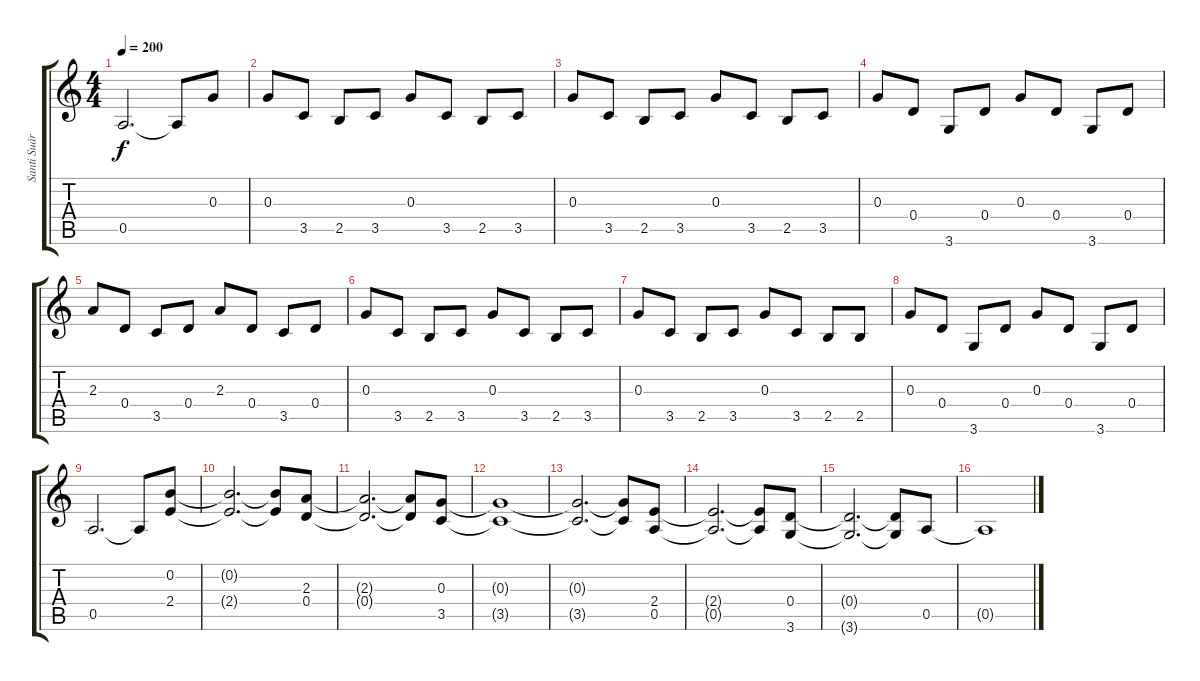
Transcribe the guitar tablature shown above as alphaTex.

\track ("Santi Suárez" "Santi Suár") {instrument distortionguitar}
\staff {score tabs}
\tuning (E4 B3 G3 D3 A2 E2) {hide}
\ts (4 4)
\tempo 200
\clef g2
\ks c
0.5{t}.2{d dy f} 0.5{t}.8 0.3.8 |
0.3.8 3.5.8 2.5.8 3.5.8 0.3.8 3.5.8 2.5.8 3.5.8 |
0.3.8 3.5.8 2.5.8 3.5.8 0.3.8 3.5.8 2.5.8 3.5.8 |
0.3.8 0.4.8 3.6.8 0.4.8 0.3.8 0.4.8 3.6.8 0.4.8 |
2.3.8 0.4.8 3.5.8 0.4.8 2.3.8 0.4.8 3.5.8 0.4.8 |
0.3.8 3.5.8 2.5.8 3.5.8 0.3.8 3.5.8 2.5.8 3.5.8 |
0.3.8 3.5.8 2.5.8 3.5.8 0.3.8 3.5.8 2.5.8 2.5.8 |
0.3.8 0.4.8 3.6.8 0.4.8 0.3.8 0.4.8 3.6.8 0.4.8 |
0.5.2{d} 0.5{t}.8 (0.2 2.4).8 |
(0.2{t} 2.4{t}).2{d} (0.2{t} 2.4{t}).8 (2.3 0.4).8 |
(2.3{t} 0.4{t}).2{d} (2.3{t} 0.4{t}).8 (0.3 3.5).8 |
(0.3{t} 3.5{t}).1 |
(0.3{t} 3.5{t}).2{d} (0.3{t} 3.5{t}).8 (2.4 0.5).8 |
(2.4{t} 0.5{t}).2{d} (2.4{t} 0.5{t}).8 (0.4 3.6).8 |
(0.4{t} 3.6{t}).2{d} (0.4{t} 3.6{t}).8 0.5.8 |
0.5{t}.1
